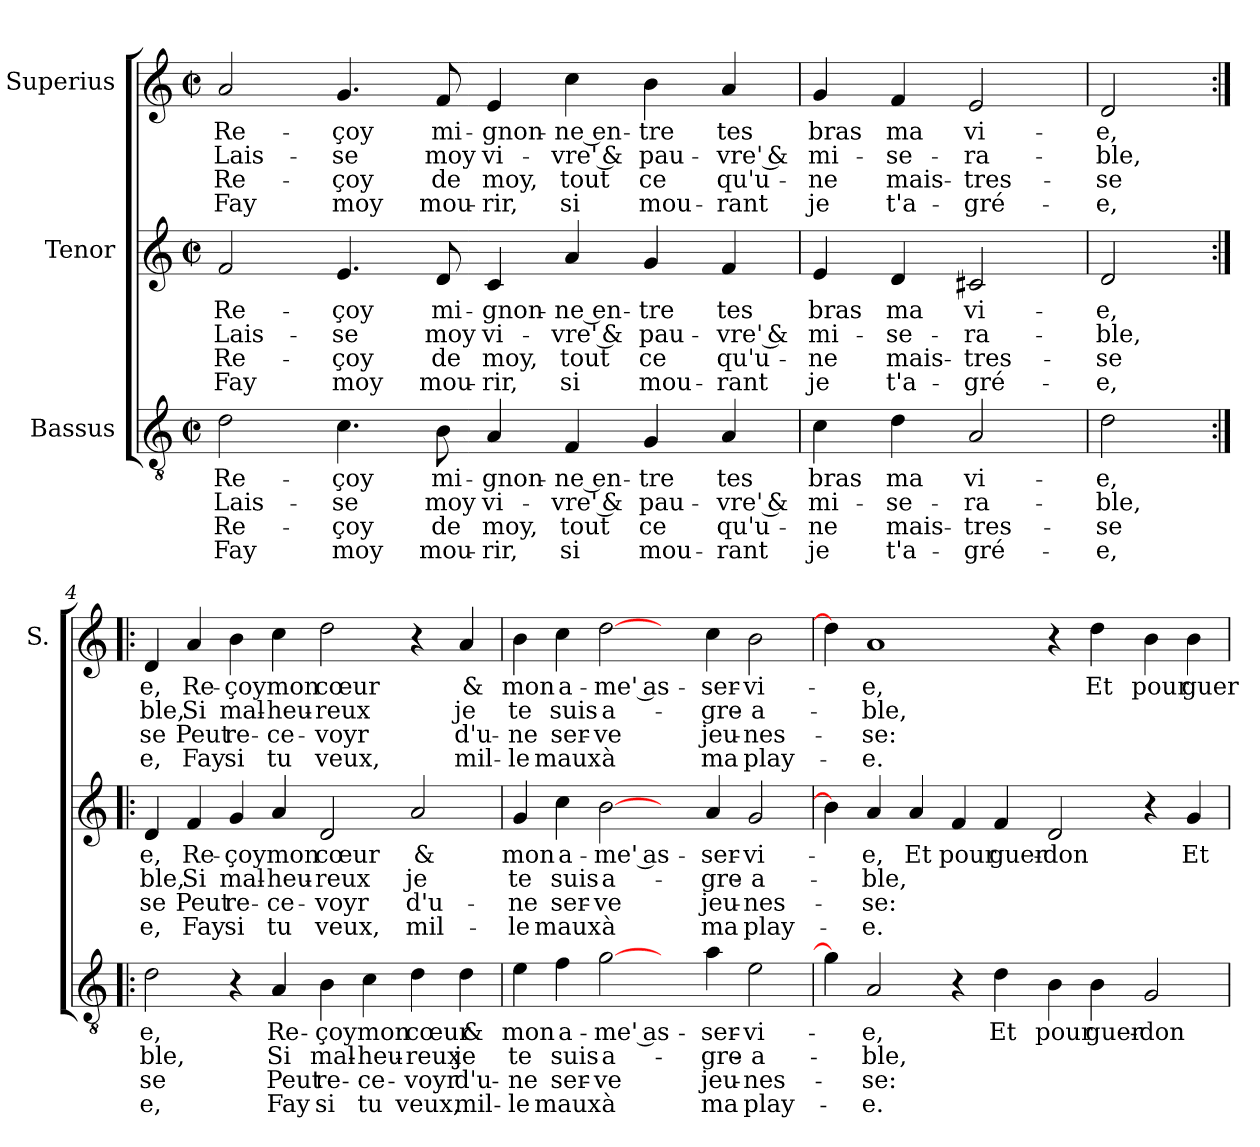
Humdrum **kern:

**kern	**text	**text	**text	**text	**kern	**text	**text	**text	**text	**kern	**text	**text	**text	**text
*part3	*part3	*part3	*part3	*part3	*part2	*part2	*part2	*part2	*part2	*part1	*part1	*part1	*part1	*part1
*staff3	*staff3	*staff3	*staff3	*staff3	*staff2	*staff2	*staff2	*staff2	*staff2	*staff1	*staff1	*staff1	*staff1	*staff1
*I"Bassus	*	*	*	*	*I"Tenor	*	*	*	*	*I"Superius	*	*	*	*
*	*	*	*	*	*	*	*	*	*	*I'S.	*	*	*	*
*clefGv2	*	*	*	*	*clefG2	*	*	*	*	*clefG2	*	*	*	*
*k[]	*	*	*	*	*k[]	*	*	*	*	*k[]	*	*	*	*
*C:	*	*	*	*	*C:	*	*	*	*	*C:	*	*	*	*
*M2/2	*	*	*	*	*M2/2	*	*	*	*	*M2/2	*	*	*	*
*met(c|)	*	*	*	*	*met(c|)	*	*	*	*	*met(c|)	*	*	*	*
=1	=1	=1	=1	=1	=1	=1	=1	=1	=1	=1	=1	=1	=1	=1
2d\	Re-	Lais-	Re-	Fay	2f/	Re-	Lais-	Re-	Fay	2a/	Re-	Lais-	Re-	Fay
4.c\	-çoy	-se	-çoy	moy	4.e/	-çoy	-se	-çoy	moy	4.g/	-çoy	-se	-çoy	moy
8B\	mi-	moy	de	mou-	8d/	mi-	moy	de	mou-	8f/	mi-	moy	de	mou-
4A/	-gnon-	vi-	moy,	-rir,	4c/	-gnon-	vi-	moy,	-rir,	4e/	-gnon-	vi-	moy,	-rir,
4F/	-ne en-	-vre' &	tout	si	4a/	-ne en-	-vre' &	tout	si	4cc\	-ne en-	-vre' &	tout	si
4G/	-tre	pau-	ce	mou-	4g/	-tre	pau-	ce	mou-	4b\	-tre	pau-	ce	mou-
4A/	tes	-vre' &	qu'u-	-rant	4f/	tes	-vre' &	qu'u-	-rant	4a/	tes	-vre' &	qu'u-	-rant
=2	=2	=2	=2	=2	=2	=2	=2	=2	=2	=2	=2	=2	=2	=2
4c\	bras	mi-	-ne	je	4e/	bras	mi-	-ne	je	4g/	bras	mi-	-ne	je
4d\	ma	-se-	mais-	t'a-	4d/	ma	-se-	mais-	t'a-	4f/	ma	-se-	mais-	t'a-
2A/	vi-	-ra-	-tres-	-gré-	2c#X/	vi-	-ra-	-tres-	-gré-	2e/	vi-	-ra-	-tres-	-gré-
=3	=3	=3	=3	=3	=3	=3	=3	=3	=3	=3	=3	=3	=3	=3
2d\	-e,	-ble,	-se	-e,	2d/	-e,	-ble,	-se	-e,	2d/	-e,	-ble,	-se	-e,
=4:|!|:	=4:|!|:	=4:|!|:	=4:|!|:	=4:|!|:	=4:|!|:	=4:|!|:	=4:|!|:	=4:|!|:	=4:|!|:	=4:|!|:	=4:|!|:	=4:|!|:	=4:|!|:	=4:|!|:
2d\	e,	ble,	se	e,	4d/	e,	ble,	se	e,	4d/	e,	ble,	se	e,
.	.	.	.	.	4f/	Re-	Si	Peut	Fay	4a/	Re-	Si	Peut	Fay
4r	.	.	.	.	4g/	-çoy	mal-	re-	si	4b\	-çoy	mal-	re-	si
4A/	Re-	Si	Peut	Fay	4a/	mon	-heu-	-ce-	tu	4cc\	mon	-heu-	-ce-	tu
4B\	-çoy	mal-	re-	si	2d/	cœur	-reux	-voyr	veux,	2dd\	cœur	-reux	-voyr	veux,
4c\	mon	-heu-	-ce-	tu	.	.	.	.	.	.	.	.	.	.
4d\	cœur	-reux	-voyr	veux,	2a/	&	je	d'u-	mil-	4r	.	.	.	.
4d\	&	je	d'u-	mil-	.	.	.	.	.	4a/	&	je	d'u-	mil-
!!LO:LB:g=z
=5	=5	=5	=5	=5	=5	=5	=5	=5	=5	=5	=5	=5	=5	=5
4e\	mon	te	-ne	-le	4g/	mon	te	-ne	-le	4b\	mon	te	-ne	-le
4f\	a-	suis	ser-	maux	4cc\	a-	suis	ser-	maux	4cc\	a-	suis	ser-	maux
[2g\	-me' as-	a-	-ve	à	[2b\	-me' as-	a-	-ve	à	[2dd\	-me' as-	a-	-ve	à
4ryy	.	.	.	.	4ryy	.	.	.	.	4ryy	.	.	.	.
4a\	-ser-	-gre-	jeu-	ma	4a/	-ser-	-gre-	jeu-	ma	4cc\	-ser-	-gre-	jeu-	ma
2e\	-vi-	-a-	-nes-	play-	2g/	-vi-	-a-	-nes-	play-	2b\	-vi-	-a-	-nes-	play-
=6	=6	=6	=6	=6	=6	=6	=6	=6	=6	=6	=6	=6	=6	=6
4g\]	.	.	.	.	4b\]	.	.	.	.	4dd\]	.	.	.	.
2A/	-e,	-ble,	-se:	-e.	4a/	-e,	-ble,	-se:	-e.	1a/	-e,	-ble,	-se:	-e.
.	.	.	.	.	4a/	Et	.	.	.	.	.	.	.	.
4r	.	.	.	.	4f/	pour	.	.	.	.	.	.	.	.
4d\	Et	.	.	.	4f/	guer-	.	.	.	.	.	.	.	.
4B\	pour	.	.	.	2d/	-don	.	.	.	4r	.	.	.	.
4B\	guer-	.	.	.	.	.	.	.	.	4dd\	Et	.	.	.
2G/	-don	.	.	.	4r	.	.	.	.	4b\	pour	.	.	.
.	.	.	.	.	4g/	Et	.	.	.	4b\	guer-	.	.	.
=	=	=	=	=	=	=	=	=	=	=	=	=	=	=
*-	*-	*-	*-	*-	*-	*-	*-	*-	*-	*-	*-	*-	*-	*-
